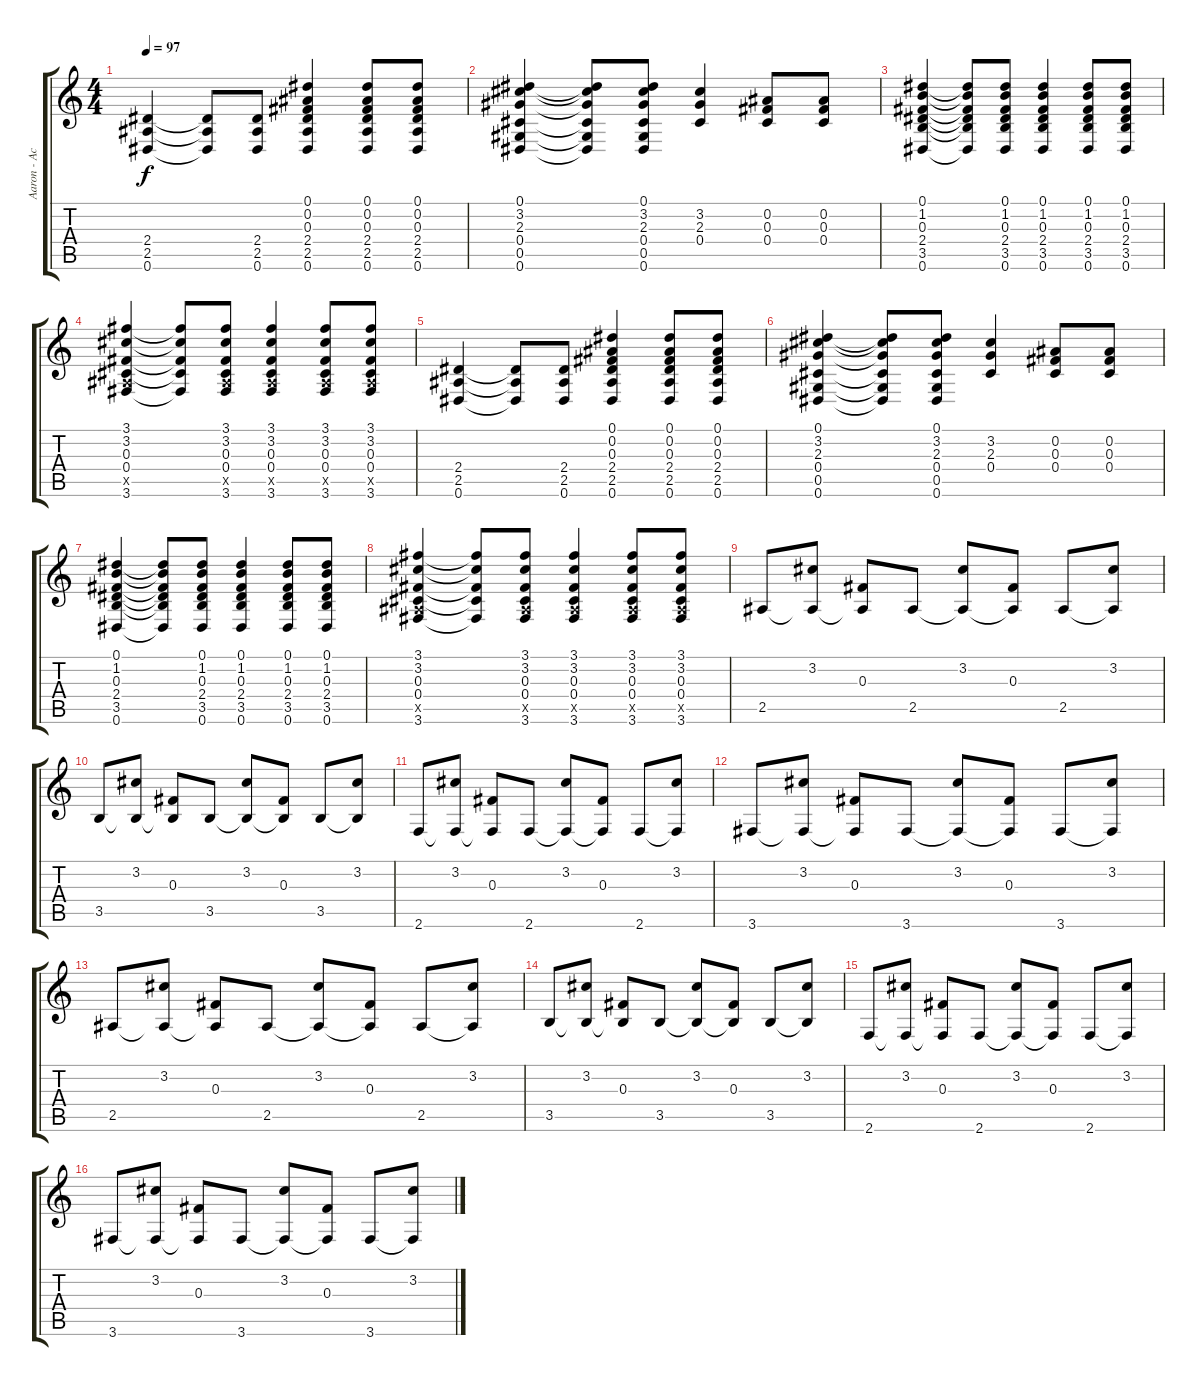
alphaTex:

\track ("Aaron - Acoustic" "Aaron - Ac") {instrument acousticguitarsteel}
\staff {score tabs}
\tuning (Eb4 Bb3 Gb3 Db3 Ab2 Eb2) {hide}
\ts (4 4)
\tempo 97
\clef g2
\ks c
(2.4 2.5 0.6).4{dy f} (2.4{t} 2.5{t} 0.6{t}).8 (2.4 2.5 0.6).8 (0.1 0.2 0.3 2.4 2.5 0.6).4 (0.1 0.2 0.3 2.4 2.5 0.6).8 (0.1 0.2 0.3 2.4 2.5 0.6).8 |
(0.1 3.2 2.3 0.4 0.5 0.6).4 (0.1{t} 3.2{t} 2.3{t} 0.4{t} 0.5{t} 0.6{t}).8 (0.1 3.2 2.3 0.4 0.5 0.6).8 (3.2 2.3 0.4).4 (0.2 0.3 0.4).8 (0.2 0.3 0.4).8 |
(0.1 1.2 0.3 2.4 3.5 0.6).4 (0.1{t} 1.2{t} 0.3{t} 2.4{t} 3.5{t} 0.6{t}).8 (0.1 1.2 0.3 2.4 3.5 0.6).8 (0.1 1.2 0.3 2.4 3.5 0.6).4 (0.1 1.2 0.3 2.4 3.5 0.6).8 (0.1 1.2 0.3 2.4 3.5 0.6).8 |
(3.1 3.2 0.3 0.4 2.5{x} 3.6).4 (3.1{t} 3.2{t} 0.3{t} 0.4{t} 3.6{t}).8 (3.1 3.2 0.3 0.4 2.5{x} 3.6).8 (3.1 3.2 0.3 0.4 2.5{x} 3.6).4 (3.1 3.2 0.3 0.4 2.5{x} 3.6).8 (3.1 3.2 0.3 0.4 2.5{x} 3.6).8 |
(2.4 2.5 0.6).4 (2.4{t} 2.5{t} 0.6{t}).8 (2.4 2.5 0.6).8 (0.1 0.2 0.3 2.4 2.5 0.6).4 (0.1 0.2 0.3 2.4 2.5 0.6).8 (0.1 0.2 0.3 2.4 2.5 0.6).8 |
(0.1 3.2 2.3 0.4 0.5 0.6).4 (0.1{t} 3.2{t} 2.3{t} 0.4{t} 0.5{t} 0.6{t}).8 (0.1 3.2 2.3 0.4 0.5 0.6).8 (3.2 2.3 0.4).4 (0.2 0.3 0.4).8 (0.2 0.3 0.4).8 |
(0.1 1.2 0.3 2.4 3.5 0.6).4 (0.1{t} 1.2{t} 0.3{t} 2.4{t} 3.5{t} 0.6{t}).8 (0.1 1.2 0.3 2.4 3.5 0.6).8 (0.1 1.2 0.3 2.4 3.5 0.6).4 (0.1 1.2 0.3 2.4 3.5 0.6).8 (0.1 1.2 0.3 2.4 3.5 0.6).8 |
(3.1 3.2 0.3 0.4 2.5{x} 3.6).4 (3.1{t} 3.2{t} 0.3{t} 0.4{t} 3.6{t}).8 (3.1 3.2 0.3 0.4 2.5{x} 3.6).8 (3.1 3.2 0.3 0.4 2.5{x} 3.6).4 (3.1 3.2 0.3 0.4 2.5{x} 3.6).8 (3.1 3.2 0.3 0.4 2.5{x} 3.6).8 |
2.5.8 (3.2 2.5{t}).8 (0.3 2.5{t}).8 2.5.8 (3.2 2.5{t}).8 (0.3 2.5{t}).8 2.5.8 (3.2 2.5{t}).8 |
3.5.8 (3.2 3.5{t}).8 (0.3 3.5{t}).8 3.5.8 (3.2 3.5{t}).8 (0.3 3.5{t}).8 3.5.8 (3.2 3.5{t}).8 |
2.6.8 (3.2 2.6{t}).8 (0.3 2.6{t}).8 2.6.8 (3.2 2.6{t}).8 (0.3 2.6{t}).8 2.6.8 (3.2 2.6{t}).8 |
3.6.8 (3.2 3.6{t}).8 (0.3 3.6{t}).8 3.6.8 (3.2 3.6{t}).8 (0.3 3.6{t}).8 3.6.8 (3.2 3.6{t}).8 |
2.5.8 (3.2 2.5{t}).8 (0.3 2.5{t}).8 2.5.8 (3.2 2.5{t}).8 (0.3 2.5{t}).8 2.5.8 (3.2 2.5{t}).8 |
3.5.8 (3.2 3.5{t}).8 (0.3 3.5{t}).8 3.5.8 (3.2 3.5{t}).8 (0.3 3.5{t}).8 3.5.8 (3.2 3.5{t}).8 |
2.6.8 (3.2 2.6{t}).8 (0.3 2.6{t}).8 2.6.8 (3.2 2.6{t}).8 (0.3 2.6{t}).8 2.6.8 (3.2 2.6{t}).8 |
3.6.8 (3.2 3.6{t}).8 (0.3 3.6{t}).8 3.6.8 (3.2 3.6{t}).8 (0.3 3.6{t}).8 3.6.8 (3.2 3.6{t}).8
